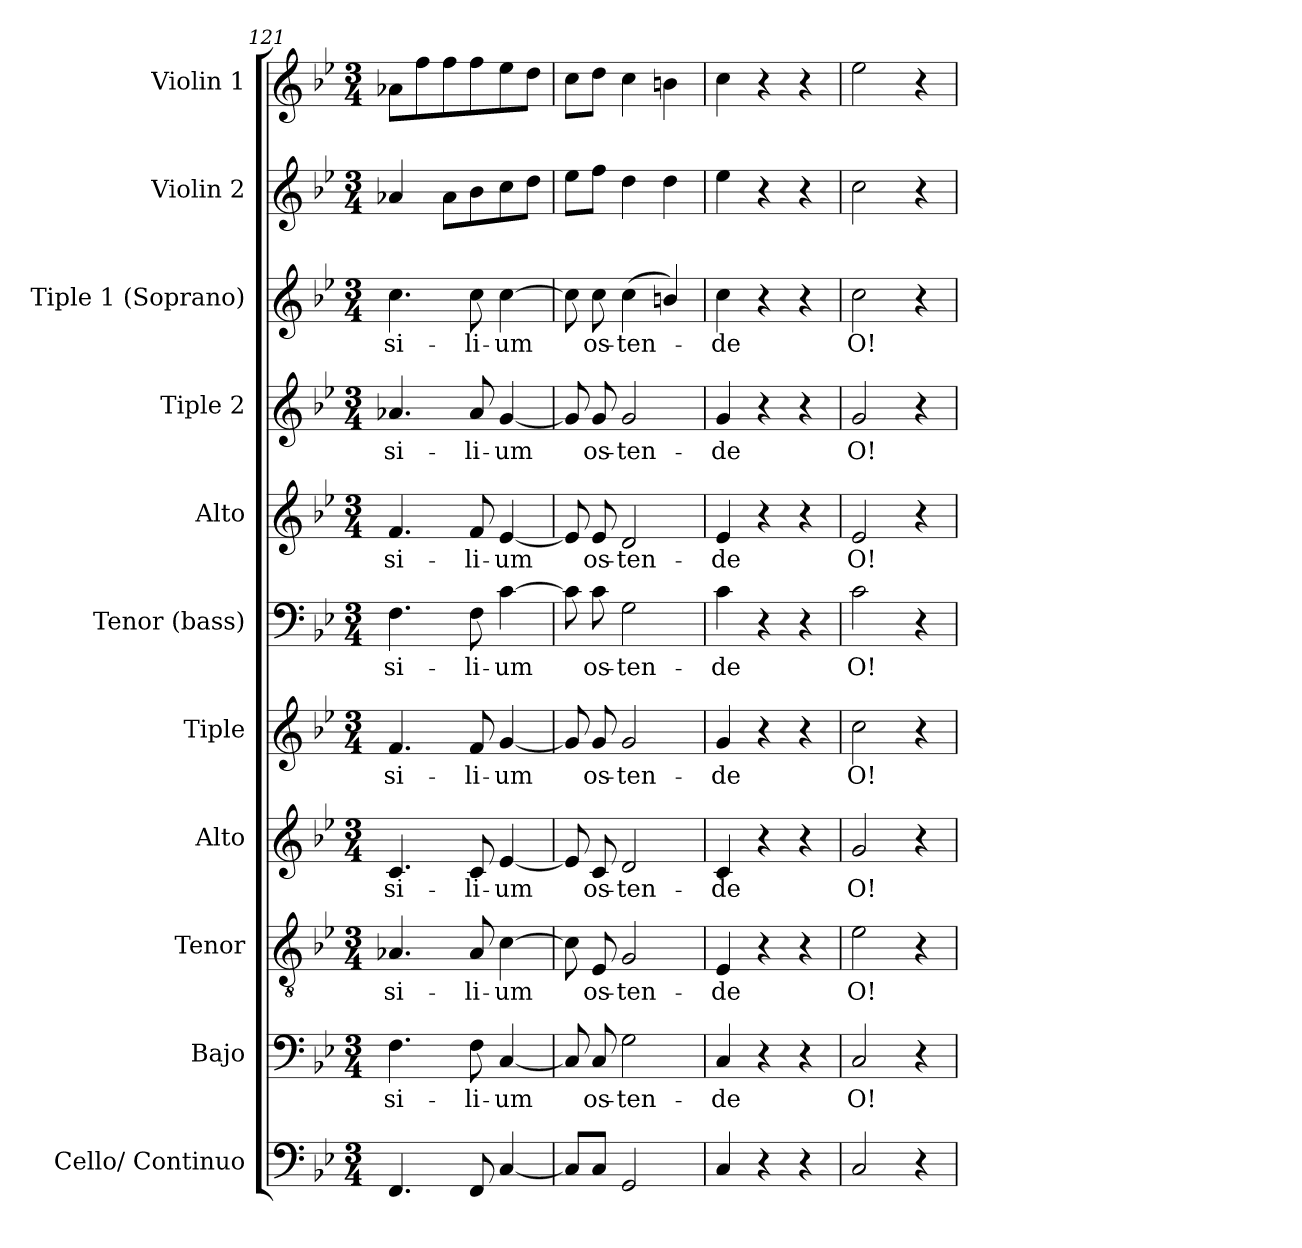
**kern	**kern	**text	**kern	**text	**kern	**text	**kern	**text	**kern	**text	**kern	**text	**kern	**text	**kern	**text	**kern	**kern
*part11	*part10	*part10	*part9	*part9	*part8	*part8	*part7	*part7	*part6	*part6	*part5	*part5	*part4	*part4	*part3	*part3	*part2	*part1
*staff11	*staff10	*staff10	*staff9	*staff9	*staff8	*staff8	*staff7	*staff7	*staff6	*staff6	*staff5	*staff5	*staff4	*staff4	*staff3	*staff3	*staff2	*staff1
*I"Cello/ Continuo	*I"Bajo	*	*I"Tenor	*	*I"Alto	*	*I"Tiple	*	*I"Tenor  (bass)	*	*I"Alto	*	*I"Tiple 2	*	*I"Tiple 1 (Soprano)	*	*I"Violin 2	*I"Violin 1
*I'Cont.	*I'B.	*	*I'T.	*	*I'A.	*	*	*	*I'B.	*	*I'A.	*	*	*	*I'S.	*	*I'Vln. 2	*I'Vln. 1
*clefF4	*clefF4	*	*clefGv2	*	*clefG2	*	*clefG2	*	*clefF4	*	*clefG2	*	*clefG2	*	*clefG2	*	*clefG2	*clefG2
*	*	*	*ITrd7c12	*	*	*	*	*	*	*	*	*	*	*	*	*	*	*
*k[b-e-]	*k[b-e-]	*	*k[b-e-]	*	*k[b-e-]	*	*k[b-e-]	*	*k[b-e-]	*	*k[b-e-]	*	*k[b-e-]	*	*k[b-e-]	*	*k[b-e-]	*k[b-e-]
*B-:	*B-:	*	*B-:	*	*B-:	*	*B-:	*	*B-:	*	*B-:	*	*B-:	*	*B-:	*	*B-:	*B-:
*M3/4	*M3/4	*	*M3/4	*	*M3/4	*	*M3/4	*	*M3/4	*	*M3/4	*	*M3/4	*	*M3/4	*	*M3/4	*M3/4
=121	=121	=121	=121	=121	=121	=121	=121	=121	=121	=121	=121	=121	=121	=121	=121	=121	=121	=121
!	!	!LO:LY:b:color=#000000	!	!	!	!	!	!	!	!	!	!	!	!	!	!	!	!
!	!	!	!	!LO:LY:b:color=#000000	!	!	!	!	!	!	!	!	!	!	!	!	!	!
!	!	!	!	!	!	!LO:LY:b:color=#000000	!	!	!	!	!	!	!	!	!	!	!	!
!	!	!	!	!	!	!	!	!LO:LY:b:color=#000000	!	!	!	!	!	!	!	!	!	!
!	!	!	!	!	!	!	!	!	!	!LO:LY:b:color=#000000	!	!	!	!	!	!	!	!
!	!	!	!	!	!	!	!	!	!	!	!	!LO:LY:b:color=#000000	!	!	!	!	!	!
!	!	!	!	!	!	!	!	!	!	!	!	!	!	!LO:LY:b:color=#000000	!	!	!	!
!	!	!	!	!	!	!	!	!	!	!	!	!	!	!	!	!LO:LY:b:color=#000000	!	!
4.FFi/	4.Fi\	-si-	4.AA-Xi/	-si-	4.ci/	-si-	4.fi/	-si-	4.Fi\	-si-	4.fi/	-si-	4.a-Xi/	-si-	4.cci\	-si-	4a-Xi/	8a-Xi\L
.	.	.	.	.	.	.	.	.	.	.	.	.	.	.	.	.	.	8ffi\
.	.	.	.	.	.	.	.	.	.	.	.	.	.	.	.	.	8a-i\L	8ffi\
!	!	!LO:LY:b:color=#000000	!	!	!	!	!	!	!	!	!	!	!	!	!	!	!	!
!	!	!	!	!LO:LY:b:color=#000000	!	!	!	!	!	!	!	!	!	!	!	!	!	!
!	!	!	!	!	!	!LO:LY:b:color=#000000	!	!	!	!	!	!	!	!	!	!	!	!
!	!	!	!	!	!	!	!	!LO:LY:b:color=#000000	!	!	!	!	!	!	!	!	!	!
!	!	!	!	!	!	!	!	!	!	!LO:LY:b:color=#000000	!	!	!	!	!	!	!	!
!	!	!	!	!	!	!	!	!	!	!	!	!LO:LY:b:color=#000000	!	!	!	!	!	!
!	!	!	!	!	!	!	!	!	!	!	!	!	!	!LO:LY:b:color=#000000	!	!	!	!
!	!	!	!	!	!	!	!	!	!	!	!	!	!	!	!	!LO:LY:b:color=#000000	!	!
8FFi/	8Fi\	-li-	8AA-i/	-li-	8ci/	-li-	8fi/	-li-	8Fi\	-li-	8fi/	-li-	8a-i/	-li-	8cci\	-li-	8b-i\	8ffi\
!	!	!LO:LY:b:color=#000000	!	!	!	!	!	!	!	!	!	!	!	!	!	!	!	!
!	!	!	!	!LO:LY:b:color=#000000	!	!	!	!	!	!	!	!	!	!	!	!	!	!
!	!	!	!	!	!	!LO:LY:b:color=#000000	!	!	!	!	!	!	!	!	!	!	!	!
!	!	!	!	!	!	!	!	!LO:LY:b:color=#000000	!	!	!	!	!	!	!	!	!	!
!	!	!	!	!	!	!	!	!	!	!LO:LY:b:color=#000000	!	!	!	!	!	!	!	!
!	!	!	!	!	!	!	!	!	!	!	!	!LO:LY:b:color=#000000	!	!	!	!	!	!
!	!	!	!	!	!	!	!	!	!	!	!	!	!	!LO:LY:b:color=#000000	!	!	!	!
!	!	!	!	!	!	!	!	!	!	!	!	!	!	!	!	!LO:LY:b:color=#000000	!	!
[4Ci/	[4Ci/	-um	[4Ci\	-um	[4e-i/	-um	[4gi/	-um	[4ci\	-um	[4e-i/	-um	[4gi/	-um	[4cci\	-um	8cci\	8ee-i\
.	.	.	.	.	.	.	.	.	.	.	.	.	.	.	.	.	8ddi\J	8ddi\J
=122	=122	=122	=122	=122	=122	=122	=122	=122	=122	=122	=122	=122	=122	=122	=122	=122	=122	=122
8Ci/L]	8Ci/]	.	8Ci\]	.	8e-i/]	.	8gi/]	.	8ci\]	.	8e-i/]	.	8gi/]	.	8cci\]	.	8ee-i\L	8cci\L
!	!	!LO:LY:b:color=#000000	!	!	!	!	!	!	!	!	!	!	!	!	!	!	!	!
!	!	!	!	!LO:LY:b:color=#000000	!	!	!	!	!	!	!	!	!	!	!	!	!	!
!	!	!	!	!	!	!LO:LY:b:color=#000000	!	!	!	!	!	!	!	!	!	!	!	!
!	!	!	!	!	!	!	!	!LO:LY:b:color=#000000	!	!	!	!	!	!	!	!	!	!
!	!	!	!	!	!	!	!	!	!	!LO:LY:b:color=#000000	!	!	!	!	!	!	!	!
!	!	!	!	!	!	!	!	!	!	!	!	!LO:LY:b:color=#000000	!	!	!	!	!	!
!	!	!	!	!	!	!	!	!	!	!	!	!	!	!LO:LY:b:color=#000000	!	!	!	!
!	!	!	!	!	!	!	!	!	!	!	!	!	!	!	!	!LO:LY:b:color=#000000	!	!
8Ci/J	8Ci/	os-	8EE-i/	os-	8ci/	os-	8gi/	os-	8ci\	os-	8e-i/	os-	8gi/	os-	8cci\	os-	8ffi\J	8ddi\J
!	!	!LO:LY:b:color=#000000	!	!	!	!	!	!	!	!	!	!	!	!	!	!	!	!
!	!	!	!	!LO:LY:b:color=#000000	!	!	!	!	!	!	!	!	!	!	!	!	!	!
!	!	!	!	!	!	!LO:LY:b:color=#000000	!	!	!	!	!	!	!	!	!	!	!	!
!	!	!	!	!	!	!	!	!LO:LY:b:color=#000000	!	!	!	!	!	!	!	!	!	!
!	!	!	!	!	!	!	!	!	!	!LO:LY:b:color=#000000	!	!	!	!	!	!	!	!
!	!	!	!	!	!	!	!	!	!	!	!	!LO:LY:b:color=#000000	!	!	!	!	!	!
!	!	!	!	!	!	!	!	!	!	!	!	!	!	!LO:LY:b:color=#000000	!	!	!	!
!	!	!	!	!	!	!	!	!	!	!	!	!	!	!	!	!LO:LY:b:color=#000000	!	!
2GGi/	2Gi\	-ten-	2GGi/	-ten-	2di/	-ten-	2gi/	-ten-	2Gi\	-ten-	2di/	-ten-	2gi/	-ten-	(4cci\	-ten-	4ddi\	4cci\
.	.	.	.	.	.	.	.	.	.	.	.	.	.	.	4bni/)	.	4ddi\	4bni\
=123	=123	=123	=123	=123	=123	=123	=123	=123	=123	=123	=123	=123	=123	=123	=123	=123	=123	=123
!	!	!LO:LY:b:color=#000000	!	!	!	!	!	!	!	!	!	!	!	!	!	!	!	!
!	!	!	!	!LO:LY:b:color=#000000	!	!	!	!	!	!	!	!	!	!	!	!	!	!
!	!	!	!	!	!	!LO:LY:b:color=#000000	!	!	!	!	!	!	!	!	!	!	!	!
!	!	!	!	!	!	!	!	!LO:LY:b:color=#000000	!	!	!	!	!	!	!	!	!	!
!	!	!	!	!	!	!	!	!	!	!LO:LY:b:color=#000000	!	!	!	!	!	!	!	!
!	!	!	!	!	!	!	!	!	!	!	!	!LO:LY:b:color=#000000	!	!	!	!	!	!
!	!	!	!	!	!	!	!	!	!	!	!	!	!	!LO:LY:b:color=#000000	!	!	!	!
!	!	!	!	!	!	!	!	!	!	!	!	!	!	!	!	!LO:LY:b:color=#000000	!	!
4Ci/	4Ci/	-de	4EE-i/	-de	4ci/	-de	4gi/	-de	4ci\	-de	4e-i/	-de	4gi/	-de	4cci\	-de	4ee-i\	4cci\
4r	4r	.	4r	.	4r	.	4r	.	4r	.	4r	.	4r	.	4r	.	4r	4r
4r	4r	.	4r	.	4r	.	4r	.	4r	.	4r	.	4r	.	4r	.	4r	4r
!!LO:PB:g=z
=124	=124	=124	=124	=124	=124	=124	=124	=124	=124	=124	=124	=124	=124	=124	=124	=124	=124	=124
!	!	!LO:LY:b:color=#000000	!	!	!	!	!	!	!	!	!	!	!	!	!	!	!	!
!	!	!	!	!LO:LY:b:color=#000000	!	!	!	!	!	!	!	!	!	!	!	!	!	!
!	!	!	!	!	!	!LO:LY:b:color=#000000	!	!	!	!	!	!	!	!	!	!	!	!
!	!	!	!	!	!	!	!	!LO:LY:b:color=#000000	!	!	!	!	!	!	!	!	!	!
!	!	!	!	!	!	!	!	!	!	!LO:LY:b:color=#000000	!	!	!	!	!	!	!	!
!	!	!	!	!	!	!	!	!	!	!	!	!LO:LY:b:color=#000000	!	!	!	!	!	!
!	!	!	!	!	!	!	!	!	!	!	!	!	!	!LO:LY:b:color=#000000	!	!	!	!
!	!	!	!	!	!	!	!	!	!	!	!	!	!	!	!	!LO:LY:b:color=#000000	!	!
2Ci/	2Ci/	O!	2E-i\	O!	2gi/	O!	2cci\	O!	2ci\	O!	2e-i/	O!	2gi/	O!	2cci\	O!	2cci\	2ee-i\
4r	4r	.	4r	.	4r	.	4r	.	4r	.	4r	.	4r	.	4r	.	4r	4r
=	=	=	=	=	=	=	=	=	=	=	=	=	=	=	=	=	=	=
*-	*-	*-	*-	*-	*-	*-	*-	*-	*-	*-	*-	*-	*-	*-	*-	*-	*-	*-
